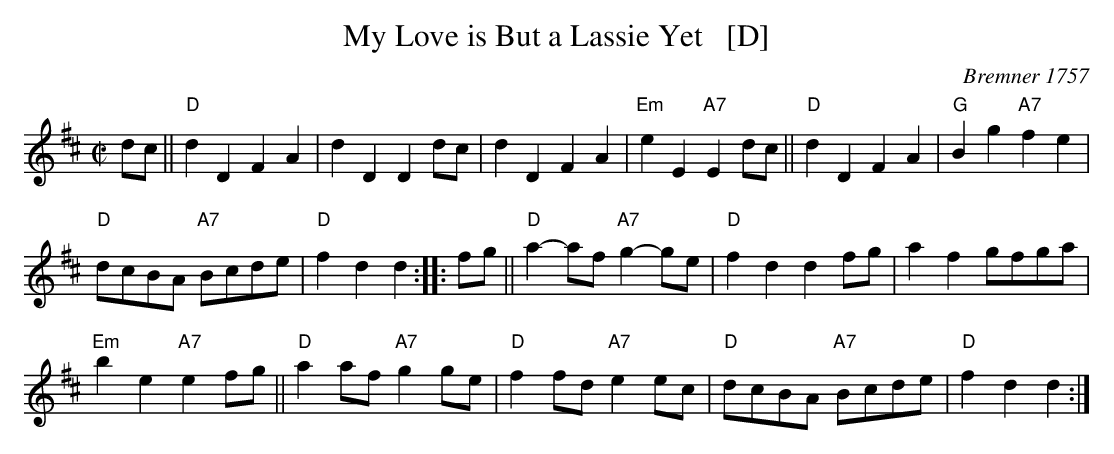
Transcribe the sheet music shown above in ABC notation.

X:1
T: My Love is But a Lassie Yet   [D]
O: Bremner 1757
M: C|
L: 1/8
K: D
dc ||\
"D"d2D2 F2A2 | d2D2 D2dc |\
d2D2 F2A2 | "Em"e2E2 "A7"E2dc ||\
"D"d2D2 F2A2 | "G"B2g2 "A7"f2e2 |
"D"dcBA "A7"Bcde | "D"f2d2 d2 :: fg ||\
"D"a2-af "A7"g2-ge | "D"f2d2 d2fg |\
a2f2 gfga |
"Em"b2e2 "A7"e2fg ||\
"D"a2af "A7"g2ge | "D"f2fd "A7"e2ec |\
"D"dcBA "A7"Bcde | "D"f2d2 d2 :|
